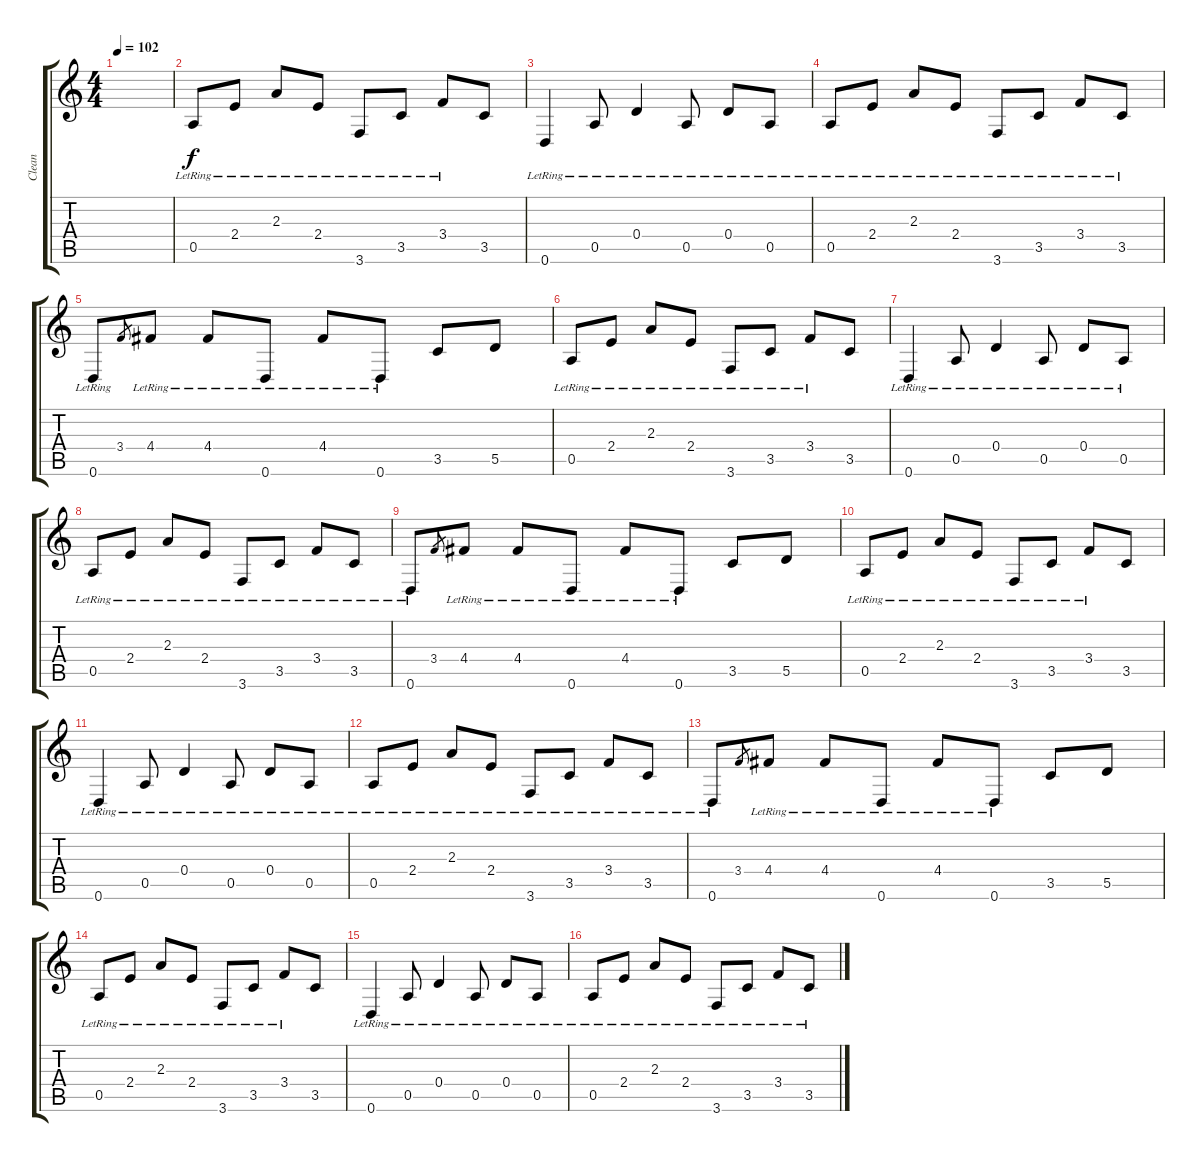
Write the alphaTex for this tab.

\track ("Clean" "Clean") {instrument electricguitarclean}
\staff {score tabs}
\tuning (E4 B3 G3 D3 A2 D2) {hide}
\ts (4 4)
\tempo 102
\clef g2
\ks c
|
0.5{lr}.8 2.4{lr}.8 2.3{lr}.8 2.4{lr}.8 3.6{lr}.8 3.5{lr}.8 3.4{lr}.8 3.5.8 |
0.6{lr}.4 0.5{lr}.8 0.4{lr}.4 0.5{lr}.8 0.4{lr}.8 0.5{lr}.8 |
0.5{lr}.8 2.4{lr}.8 2.3{lr}.8 2.4{lr}.8 3.6{lr}.8 3.5{lr}.8 3.4{lr}.8 3.5{lr}.8 |
0.6{lr}.8 3.4.8{gr} 4.4{lr}.8 4.4{lr}.8 0.6{lr}.8 4.4{lr}.8 0.6{lr}.8 3.5.8 5.5.8 |
0.5{lr}.8 2.4{lr}.8 2.3{lr}.8 2.4{lr}.8 3.6{lr}.8 3.5{lr}.8 3.4{lr}.8 3.5.8 |
0.6{lr}.4 0.5{lr}.8 0.4{lr}.4 0.5{lr}.8 0.4{lr}.8 0.5{lr}.8 |
0.5{lr}.8 2.4{lr}.8 2.3{lr}.8 2.4{lr}.8 3.6{lr}.8 3.5{lr}.8 3.4{lr}.8 3.5{lr}.8 |
0.6{lr}.8 3.4.8{gr} 4.4{lr}.8 4.4{lr}.8 0.6{lr}.8 4.4{lr}.8 0.6{lr}.8 3.5.8 5.5.8 |
0.5{lr}.8 2.4{lr}.8 2.3{lr}.8 2.4{lr}.8 3.6{lr}.8 3.5{lr}.8 3.4{lr}.8 3.5.8 |
0.6{lr}.4 0.5{lr}.8 0.4{lr}.4 0.5{lr}.8 0.4{lr}.8 0.5{lr}.8 |
0.5{lr}.8 2.4{lr}.8 2.3{lr}.8 2.4{lr}.8 3.6{lr}.8 3.5{lr}.8 3.4{lr}.8 3.5{lr}.8 |
0.6{lr}.8 3.4.8{gr} 4.4{lr}.8 4.4{lr}.8 0.6{lr}.8 4.4{lr}.8 0.6{lr}.8 3.5.8 5.5.8 |
0.5{lr}.8 2.4{lr}.8 2.3{lr}.8 2.4{lr}.8 3.6{lr}.8 3.5{lr}.8 3.4{lr}.8 3.5.8 |
0.6{lr}.4 0.5{lr}.8 0.4{lr}.4 0.5{lr}.8 0.4{lr}.8 0.5{lr}.8 |
0.5{lr}.8 2.4{lr}.8 2.3{lr}.8 2.4{lr}.8 3.6{lr}.8 3.5{lr}.8 3.4{lr}.8 3.5{lr}.8
